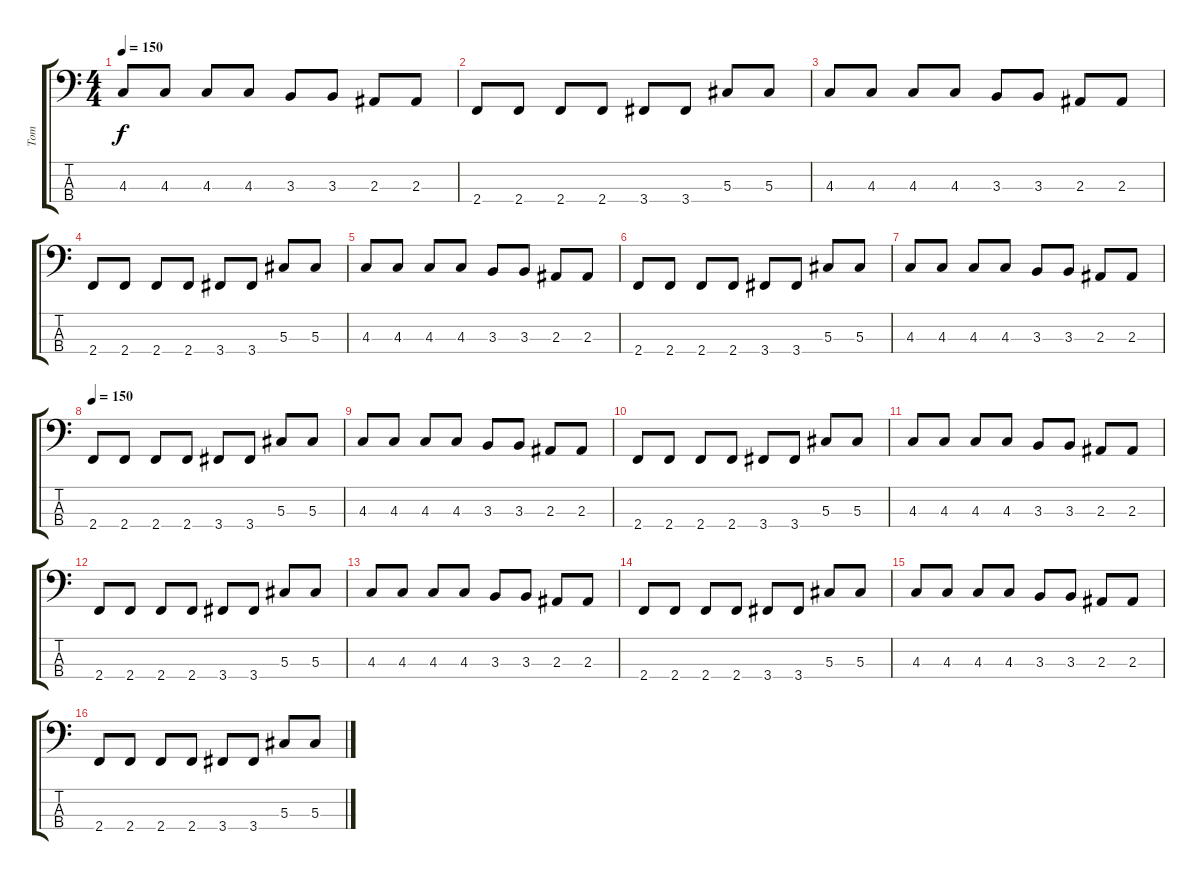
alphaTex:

\track ("Tom" "Tom") {instrument electricbasspick}
\staff {score tabs}
\tuning (Gb2 Db2 Ab1 Eb1) {hide}
\ts (4 4)
\tempo 150
\clef f4
\ks c
4.3.8{dy f} 4.3.8 4.3.8 4.3.8 3.3.8 3.3.8 2.3.8 2.3.8 |
2.4.8 2.4.8 2.4.8 2.4.8 3.4.8 3.4.8 5.3.8 5.3.8 |
4.3.8 4.3.8 4.3.8 4.3.8 3.3.8 3.3.8 2.3.8 2.3.8 |
2.4.8 2.4.8 2.4.8 2.4.8 3.4.8 3.4.8 5.3.8 5.3.8 |
4.3.8 4.3.8 4.3.8 4.3.8 3.3.8 3.3.8 2.3.8 2.3.8 |
2.4.8 2.4.8 2.4.8 2.4.8 3.4.8 3.4.8 5.3.8 5.3.8 |
4.3.8 4.3.8 4.3.8 4.3.8 3.3.8 3.3.8 2.3.8 2.3.8 |
\tempo 150
2.4.8 2.4.8 2.4.8 2.4.8 3.4.8 3.4.8 5.3.8 5.3.8 |
4.3.8 4.3.8 4.3.8 4.3.8 3.3.8 3.3.8 2.3.8 2.3.8 |
2.4.8 2.4.8 2.4.8 2.4.8 3.4.8 3.4.8 5.3.8 5.3.8 |
4.3.8 4.3.8 4.3.8 4.3.8 3.3.8 3.3.8 2.3.8 2.3.8 |
2.4.8 2.4.8 2.4.8 2.4.8 3.4.8 3.4.8 5.3.8 5.3.8 |
4.3.8 4.3.8 4.3.8 4.3.8 3.3.8 3.3.8 2.3.8 2.3.8 |
2.4.8 2.4.8 2.4.8 2.4.8 3.4.8 3.4.8 5.3.8 5.3.8 |
4.3.8 4.3.8 4.3.8 4.3.8 3.3.8 3.3.8 2.3.8 2.3.8 |
2.4.8 2.4.8 2.4.8 2.4.8 3.4.8 3.4.8 5.3.8 5.3.8
